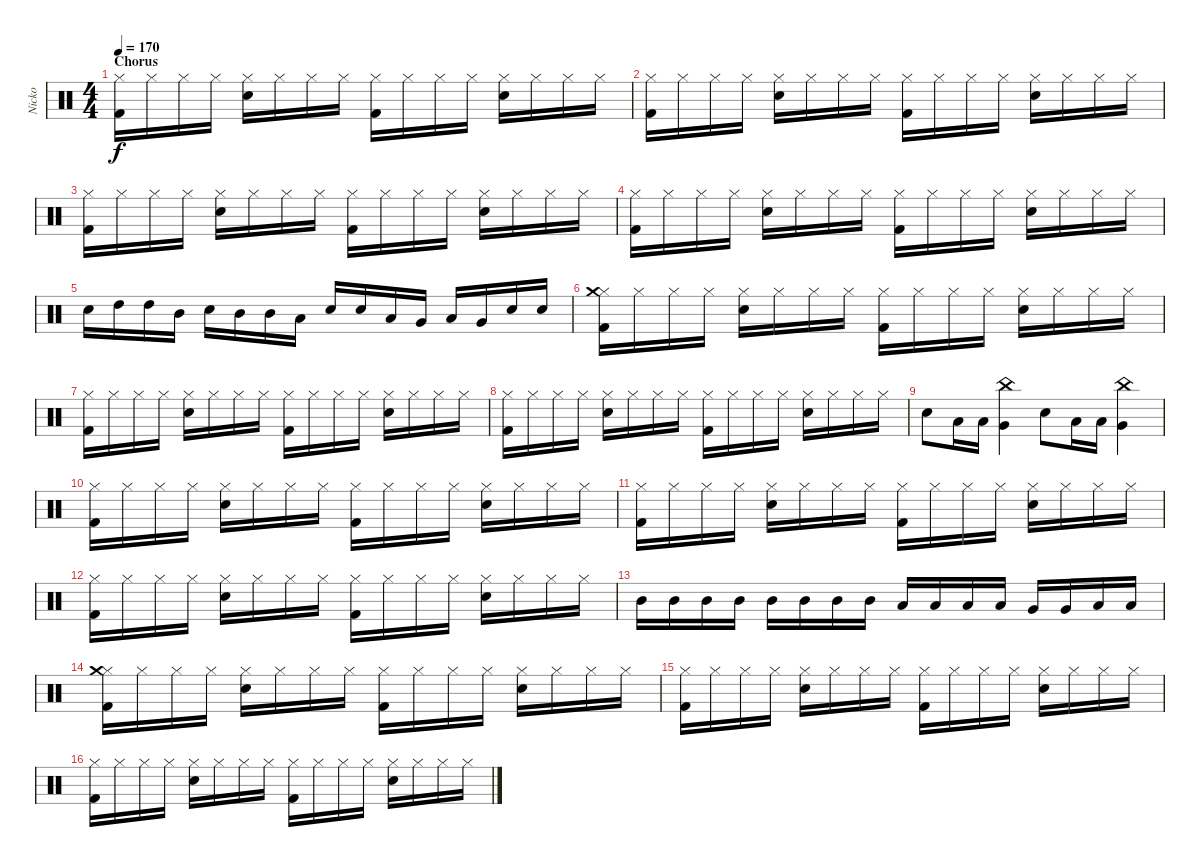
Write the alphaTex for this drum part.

\track ("Nicko" "Nicko") {instrument percussion}
\staff {score}
\articulation defaults
\ts (4 4)
\section ("" "Chorus")
\tempo 170
\clef neutral
\ks c
("Kick (hit) 2" "Hi-Hat (closed)").16{dy f} "Hi-Hat (closed)".16 "Hi-Hat (closed)".16 "Hi-Hat (closed)".16 ("Electric Snare (hit)" "Hi-Hat (closed)").16 "Hi-Hat (closed)".16 "Hi-Hat (closed)".16 "Hi-Hat (closed)".16 ("Kick (hit) 2" "Hi-Hat (closed)").16 "Hi-Hat (closed)".16 "Hi-Hat (closed)".16 "Hi-Hat (closed)".16 ("Electric Snare (hit)" "Hi-Hat (closed)").16 "Hi-Hat (closed)".16 "Hi-Hat (closed)".16 "Hi-Hat (closed)".16 |
("Kick (hit) 2" "Hi-Hat (closed)").16 "Hi-Hat (closed)".16 "Hi-Hat (closed)".16 "Hi-Hat (closed)".16 ("Electric Snare (hit)" "Hi-Hat (closed)").16 "Hi-Hat (closed)".16 "Hi-Hat (closed)".16 "Hi-Hat (closed)".16 ("Kick (hit) 2" "Hi-Hat (closed)").16 "Hi-Hat (closed)".16 "Hi-Hat (closed)".16 "Hi-Hat (closed)".16 ("Electric Snare (hit)" "Hi-Hat (closed)").16 "Hi-Hat (closed)".16 "Hi-Hat (closed)".16 "Hi-Hat (closed)".16 |
("Kick (hit) 2" "Hi-Hat (closed)").16 "Hi-Hat (closed)".16 "Hi-Hat (closed)".16 "Hi-Hat (closed)".16 ("Electric Snare (hit)" "Hi-Hat (closed)").16 "Hi-Hat (closed)".16 "Hi-Hat (closed)".16 "Hi-Hat (closed)".16 ("Kick (hit) 2" "Hi-Hat (closed)").16 "Hi-Hat (closed)".16 "Hi-Hat (closed)".16 "Hi-Hat (closed)".16 ("Electric Snare (hit)" "Hi-Hat (closed)").16 "Hi-Hat (closed)".16 "Hi-Hat (closed)".16 "Hi-Hat (closed)".16 |
("Kick (hit) 2" "Hi-Hat (closed)").16 "Hi-Hat (closed)".16 "Hi-Hat (closed)".16 "Hi-Hat (closed)".16 ("Electric Snare (hit)" "Hi-Hat (closed)").16 "Hi-Hat (closed)".16 "Hi-Hat (closed)".16 "Hi-Hat (closed)".16 ("Kick (hit) 2" "Hi-Hat (closed)").16 "Hi-Hat (closed)".16 "Hi-Hat (closed)".16 "Hi-Hat (closed)".16 ("Electric Snare (hit)" "Hi-Hat (closed)").16 "Hi-Hat (closed)".16 "Hi-Hat (closed)".16 "Hi-Hat (closed)".16 |
"Electric Snare (hit)".16 "High Tom (hit)".16 "High Tom (hit)".16 "Mid Tom (hit)".16 "Electric Snare (hit)".16 "Mid Tom (hit)".16 "Mid Tom (hit)".16 "Low Tom (hit)".16 "Electric Snare (hit)".16 "Electric Snare (hit)".16 "Low Tom (hit)".16 "Very Low Tom (hit)".16 "Low Tom (hit)".16 "Very Low Tom (hit)".16 "Electric Snare (hit)".16 "Electric Snare (hit)".16 |
("Kick (hit) 2" "Hi-Hat (closed)" "Crash medium (hit)").16 "Hi-Hat (closed)".16 "Hi-Hat (closed)".16 "Hi-Hat (closed)".16 ("Electric Snare (hit)" "Hi-Hat (closed)").16 "Hi-Hat (closed)".16 "Hi-Hat (closed)".16 "Hi-Hat (closed)".16 ("Kick (hit) 2" "Hi-Hat (closed)").16 "Hi-Hat (closed)".16 "Hi-Hat (closed)".16 "Hi-Hat (closed)".16 ("Electric Snare (hit)" "Hi-Hat (closed)").16 "Hi-Hat (closed)".16 "Hi-Hat (closed)".16 "Hi-Hat (closed)".16 |
("Kick (hit) 2" "Hi-Hat (closed)").16 "Hi-Hat (closed)".16 "Hi-Hat (closed)".16 "Hi-Hat (closed)".16 ("Electric Snare (hit)" "Hi-Hat (closed)").16 "Hi-Hat (closed)".16 "Hi-Hat (closed)".16 "Hi-Hat (closed)".16 ("Kick (hit) 2" "Hi-Hat (closed)").16 "Hi-Hat (closed)".16 "Hi-Hat (closed)".16 "Hi-Hat (closed)".16 ("Electric Snare (hit)" "Hi-Hat (closed)").16 "Hi-Hat (closed)".16 "Hi-Hat (closed)".16 "Hi-Hat (closed)".16 |
("Kick (hit) 2" "Hi-Hat (closed)").16 "Hi-Hat (closed)".16 "Hi-Hat (closed)".16 "Hi-Hat (closed)".16 ("Electric Snare (hit)" "Hi-Hat (closed)").16 "Hi-Hat (closed)".16 "Hi-Hat (closed)".16 "Hi-Hat (closed)".16 ("Kick (hit) 2" "Hi-Hat (closed)").16 "Hi-Hat (closed)".16 "Hi-Hat (closed)".16 "Hi-Hat (closed)".16 ("Electric Snare (hit)" "Hi-Hat (closed)").16 "Hi-Hat (closed)".16 "Hi-Hat (closed)".16 "Hi-Hat (closed)".16 |
"Snare (hit) 2".8 "Low Tom (hit)".16 "Low Tom (hit)".16 ("China (hit)" "Very Low Tom (hit)").4 "Snare (hit) 2".8 "Low Tom (hit)".16 "Low Tom (hit)".16 ("China (hit)" "Very Low Tom (hit)").4 |
("Kick (hit) 2" "Hi-Hat (closed)").16 "Hi-Hat (closed)".16 "Hi-Hat (closed)".16 "Hi-Hat (closed)".16 ("Electric Snare (hit)" "Hi-Hat (closed)").16 "Hi-Hat (closed)".16 "Hi-Hat (closed)".16 "Hi-Hat (closed)".16 ("Kick (hit) 2" "Hi-Hat (closed)").16 "Hi-Hat (closed)".16 "Hi-Hat (closed)".16 "Hi-Hat (closed)".16 ("Electric Snare (hit)" "Hi-Hat (closed)").16 "Hi-Hat (closed)".16 "Hi-Hat (closed)".16 "Hi-Hat (closed)".16 |
("Kick (hit) 2" "Hi-Hat (closed)").16 "Hi-Hat (closed)".16 "Hi-Hat (closed)".16 "Hi-Hat (closed)".16 ("Electric Snare (hit)" "Hi-Hat (closed)").16 "Hi-Hat (closed)".16 "Hi-Hat (closed)".16 "Hi-Hat (closed)".16 ("Kick (hit) 2" "Hi-Hat (closed)").16 "Hi-Hat (closed)".16 "Hi-Hat (closed)".16 "Hi-Hat (closed)".16 ("Electric Snare (hit)" "Hi-Hat (closed)").16 "Hi-Hat (closed)".16 "Hi-Hat (closed)".16 "Hi-Hat (closed)".16 |
("Kick (hit) 2" "Hi-Hat (closed)").16 "Hi-Hat (closed)".16 "Hi-Hat (closed)".16 "Hi-Hat (closed)".16 ("Electric Snare (hit)" "Hi-Hat (closed)").16 "Hi-Hat (closed)".16 "Hi-Hat (closed)".16 "Hi-Hat (closed)".16 ("Kick (hit) 2" "Hi-Hat (closed)").16 "Hi-Hat (closed)".16 "Hi-Hat (closed)".16 "Hi-Hat (closed)".16 ("Electric Snare (hit)" "Hi-Hat (closed)").16 "Hi-Hat (closed)".16 "Hi-Hat (closed)".16 "Hi-Hat (closed)".16 |
"Mid Tom (hit)".16 "Mid Tom (hit)".16 "Mid Tom (hit)".16 "Mid Tom (hit)".16 "Mid Tom (hit)".16 "Mid Tom (hit)".16 "Mid Tom (hit)".16 "Mid Tom (hit)".16 "Low Tom (hit)".16 "Low Tom (hit)".16 "Low Tom (hit)".16 "Low Tom (hit)".16 "Very Low Tom (hit)".16 "Very Low Tom (hit)".16 "Low Floor Tom (hit)".16 "Low Floor Tom (hit)".16 |
("Kick (hit) 2" "Hi-Hat (closed)" "Crash medium (hit)").16 "Hi-Hat (closed)".16 "Hi-Hat (closed)".16 "Hi-Hat (closed)".16 ("Electric Snare (hit)" "Hi-Hat (closed)").16 "Hi-Hat (closed)".16 "Hi-Hat (closed)".16 "Hi-Hat (closed)".16 ("Kick (hit) 2" "Hi-Hat (closed)").16 "Hi-Hat (closed)".16 "Hi-Hat (closed)".16 "Hi-Hat (closed)".16 ("Electric Snare (hit)" "Hi-Hat (closed)").16 "Hi-Hat (closed)".16 "Hi-Hat (closed)".16 "Hi-Hat (closed)".16 |
("Kick (hit) 2" "Hi-Hat (closed)").16 "Hi-Hat (closed)".16 "Hi-Hat (closed)".16 "Hi-Hat (closed)".16 ("Electric Snare (hit)" "Hi-Hat (closed)").16 "Hi-Hat (closed)".16 "Hi-Hat (closed)".16 "Hi-Hat (closed)".16 ("Kick (hit) 2" "Hi-Hat (closed)").16 "Hi-Hat (closed)".16 "Hi-Hat (closed)".16 "Hi-Hat (closed)".16 ("Electric Snare (hit)" "Hi-Hat (closed)").16 "Hi-Hat (closed)".16 "Hi-Hat (closed)".16 "Hi-Hat (closed)".16 |
("Kick (hit) 2" "Hi-Hat (closed)").16 "Hi-Hat (closed)".16 "Hi-Hat (closed)".16 "Hi-Hat (closed)".16 ("Electric Snare (hit)" "Hi-Hat (closed)").16 "Hi-Hat (closed)".16 "Hi-Hat (closed)".16 "Hi-Hat (closed)".16 ("Kick (hit) 2" "Hi-Hat (closed)").16 "Hi-Hat (closed)".16 "Hi-Hat (closed)".16 "Hi-Hat (closed)".16 ("Electric Snare (hit)" "Hi-Hat (closed)").16 "Hi-Hat (closed)".16 "Hi-Hat (closed)".16 "Hi-Hat (closed)".16
